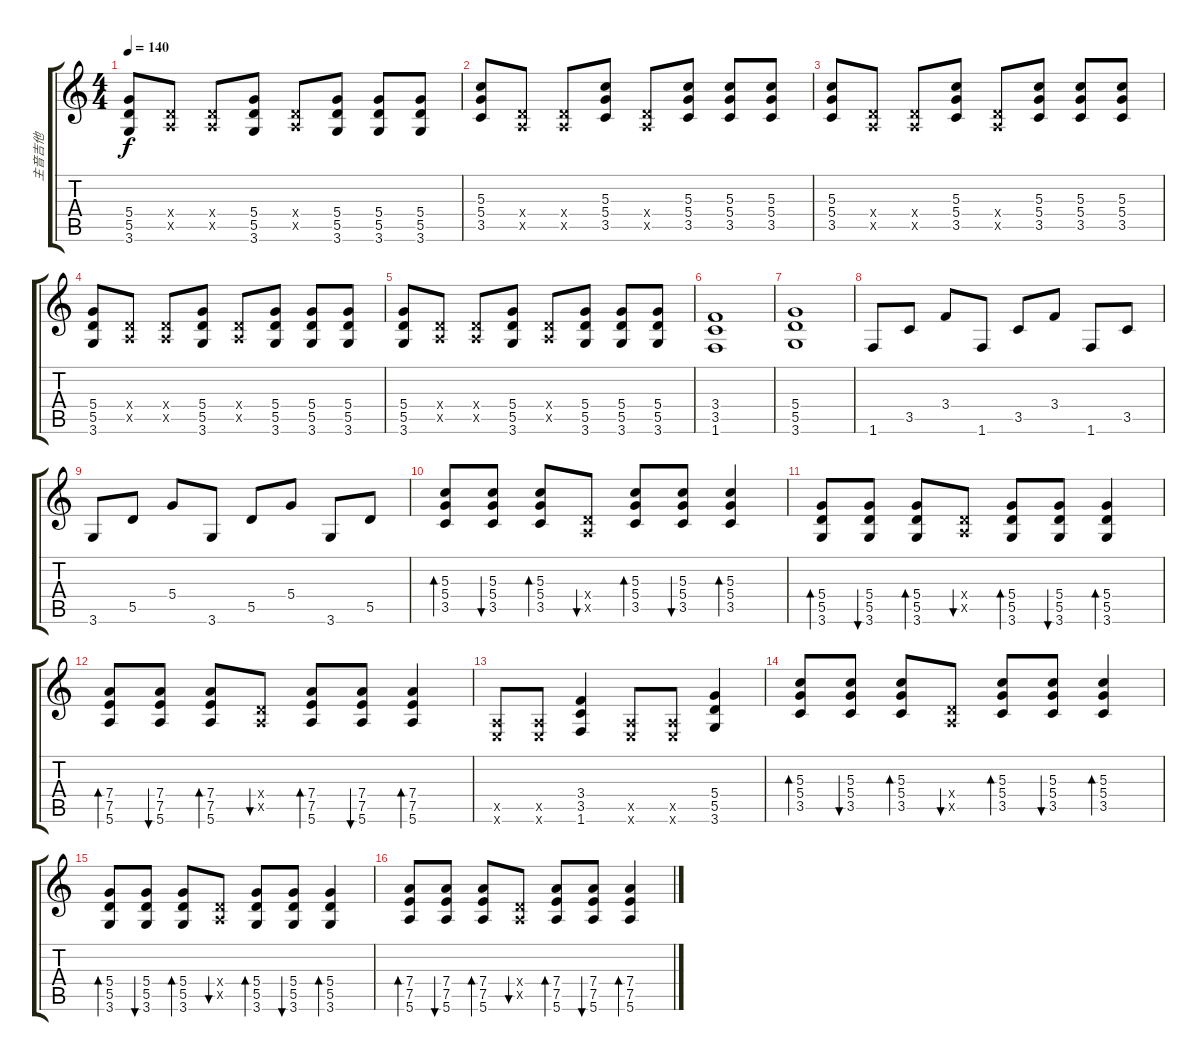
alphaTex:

\track ("主音吉他" "主音吉他") {instrument distortionguitar}
\staff {score tabs}
\tuning (E4 B3 G3 D3 A2 E2) {hide}
\ts (4 4)
\tempo 140
\clef g2
\ks c
(5.4 5.5 3.6).8{dy f} (0.4{x} 0.5{x}).8 (0.4{x} 0.5{x}).8 (5.4 5.5 3.6).8 (0.4{x} 0.5{x}).8 (5.4 5.5 3.6).8 (5.4 5.5 3.6).8 (5.4 5.5 3.6).8 |
(5.3 5.4 3.5).8 (0.4{x} 0.5{x}).8 (0.4{x} 0.5{x}).8 (5.3 5.4 3.5).8 (0.4{x} 0.5{x}).8 (5.3 5.4 3.5).8 (5.3 5.4 3.5).8 (5.3 5.4 3.5).8 |
(5.3 5.4 3.5).8 (0.4{x} 0.5{x}).8 (0.4{x} 0.5{x}).8 (5.3 5.4 3.5).8 (0.4{x} 0.5{x}).8 (5.3 5.4 3.5).8 (5.3 5.4 3.5).8 (5.3 5.4 3.5).8 |
(5.4 5.5 3.6).8 (0.4{x} 0.5{x}).8 (0.4{x} 0.5{x}).8 (5.4 5.5 3.6).8 (0.4{x} 0.5{x}).8 (5.4 5.5 3.6).8 (5.4 5.5 3.6).8 (5.4 5.5 3.6).8 |
(5.4 5.5 3.6).8 (0.4{x} 0.5{x}).8 (0.4{x} 0.5{x}).8 (5.4 5.5 3.6).8 (0.4{x} 0.5{x}).8 (5.4 5.5 3.6).8 (5.4 5.5 3.6).8 (5.4 5.5 3.6).8 |
(3.4 3.5 1.6).1 |
(5.4 5.5 3.6).1 |
1.6.8 3.5.8 3.4.8 1.6.8 3.5.8 3.4.8 1.6.8 3.5.8 |
3.6.8 5.5.8 5.4.8 3.6.8 5.5.8 5.4.8 3.6.8 5.5.8 |
(5.3 5.4 3.5).8{bd 30} (5.3 5.4 3.5).8{bu 30} (5.3 5.4 3.5).8{bd 30} (0.4{x} 0.5{x}).8{bu 30} (5.3 5.4 3.5).8{bd 30} (5.3 5.4 3.5).8{bu 30} (5.3 5.4 3.5).4{bd 30} |
(5.4 5.5 3.6).8{bd 30} (5.4 5.5 3.6).8{bu 30} (5.4 5.5 3.6).8{bd 30} (0.4{x} 0.5{x}).8{bu 30} (5.4 5.5 3.6).8{bd 30} (5.4 5.5 3.6).8{bu 30} (5.4 5.5 3.6).4{bd 30} |
(7.4 7.5 5.6).8{bd 30} (7.4 7.5 5.6).8{bu 30} (7.4 7.5 5.6).8{bd 30} (0.4{x} 0.5{x}).8{bu 30} (7.4 7.5 5.6).8{bd 30} (7.4 7.5 5.6).8{bu 30} (7.4 7.5 5.6).4{bd 30} |
(0.5{x} 0.6{x}).8 (0.5{x} 0.6{x}).8 (3.4 3.5 1.6).4 (0.5{x} 0.6{x}).8 (0.5{x} 0.6{x}).8 (5.4 5.5 3.6).4 |
(5.3 5.4 3.5).8{bd 30} (5.3 5.4 3.5).8{bu 30} (5.3 5.4 3.5).8{bd 30} (0.4{x} 0.5{x}).8{bu 30} (5.3 5.4 3.5).8{bd 30} (5.3 5.4 3.5).8{bu 30} (5.3 5.4 3.5).4{bd 30} |
(5.4 5.5 3.6).8{bd 30} (5.4 5.5 3.6).8{bu 30} (5.4 5.5 3.6).8{bd 30} (0.4{x} 0.5{x}).8{bu 30} (5.4 5.5 3.6).8{bd 30} (5.4 5.5 3.6).8{bu 30} (5.4 5.5 3.6).4{bd 30} |
(7.4 7.5 5.6).8{bd 30} (7.4 7.5 5.6).8{bu 30} (7.4 7.5 5.6).8{bd 30} (0.4{x} 0.5{x}).8{bu 30} (7.4 7.5 5.6).8{bd 30} (7.4 7.5 5.6).8{bu 30} (7.4 7.5 5.6).4{bd 30}
